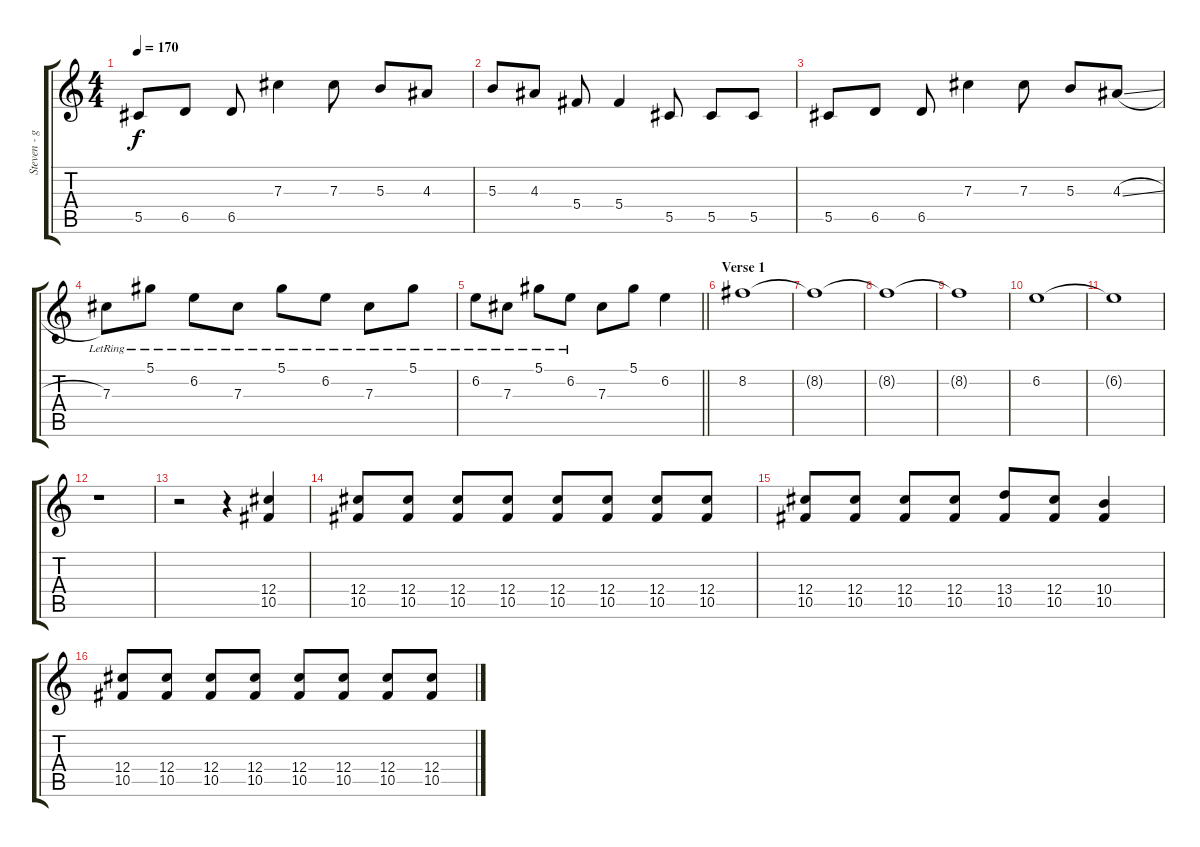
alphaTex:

\track ("Steven - gtr" "Steven - g") {instrument overdrivenguitar}
\staff {score tabs}
\tuning (Eb4 Bb3 Gb3 Db3 Ab2 Eb2) {hide}
\ts (4 4)
\tempo 170
\clef g2
\ks c
5.5.8{dy f} 6.5.8 6.5.8 7.3.4 7.3.8 5.3.8 4.3.8 |
5.3.8 4.3.8 5.4.8 5.4.4 5.5.8 5.5.8 5.5.8 |
5.5.8 6.5.8 6.5.8 7.3.4 7.3.8 5.3.8 4.3{sl}.8 |
7.3{lr}.8 5.1{lr}.8 6.2{lr}.8 7.3{lr}.8 5.1{lr}.8 6.2{lr}.8 7.3{lr}.8 5.1{lr}.8 |
\barLineRight lightlight
6.2{lr}.8 7.3{lr}.8 5.1{lr}.8 6.2{lr}.8 7.3.8 5.1.8 6.2.4 |
\section ("" "Verse 1")
8.2.1{volume 8} |
8.2{t}.1 |
8.2{t}.1 |
8.2{t}.1 |
6.2.1 |
6.2{t}.1 |
r.1 |
r.2 r.4 (12.4 10.5).4{volume 10} |
(12.4 10.5).8 (12.4 10.5).8 (12.4 10.5).8 (12.4 10.5).8 (12.4 10.5).8 (12.4 10.5).8 (12.4 10.5).8 (12.4 10.5).8 |
(12.4 10.5).8 (12.4 10.5).8 (12.4 10.5).8 (12.4 10.5).8 (13.4 10.5).8 (12.4 10.5).8 (10.4 10.5).4 |
(12.4 10.5).8 (12.4 10.5).8 (12.4 10.5).8 (12.4 10.5).8 (12.4 10.5).8 (12.4 10.5).8 (12.4 10.5).8 (12.4 10.5).8
